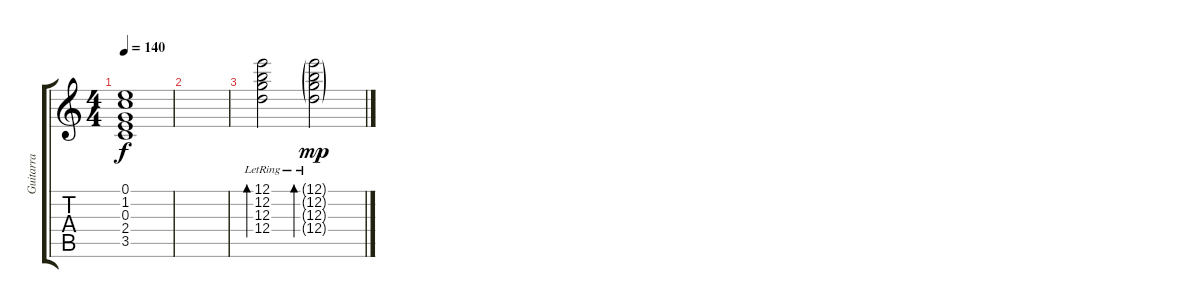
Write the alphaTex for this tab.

\track ("Guitarra" "Guitarra") {instrument distortionguitar}
\staff {score tabs}
\tuning (E4 B3 G3 D3 A2 E2) {hide}
\ts (4 4)
\tempo 140
\clef g2
\ks c
(0.1{t} 1.2{t} 0.3{t} 2.4{t} 3.5{t}).1{dy f} |
|
(12.1{lr} 12.2{lr} 12.3{lr} 12.4{lr}).2{bd 480} (12.1{g lr} 12.2{g lr} 12.3{g lr} 12.4{g lr}).2{bd 480 dy mp}
